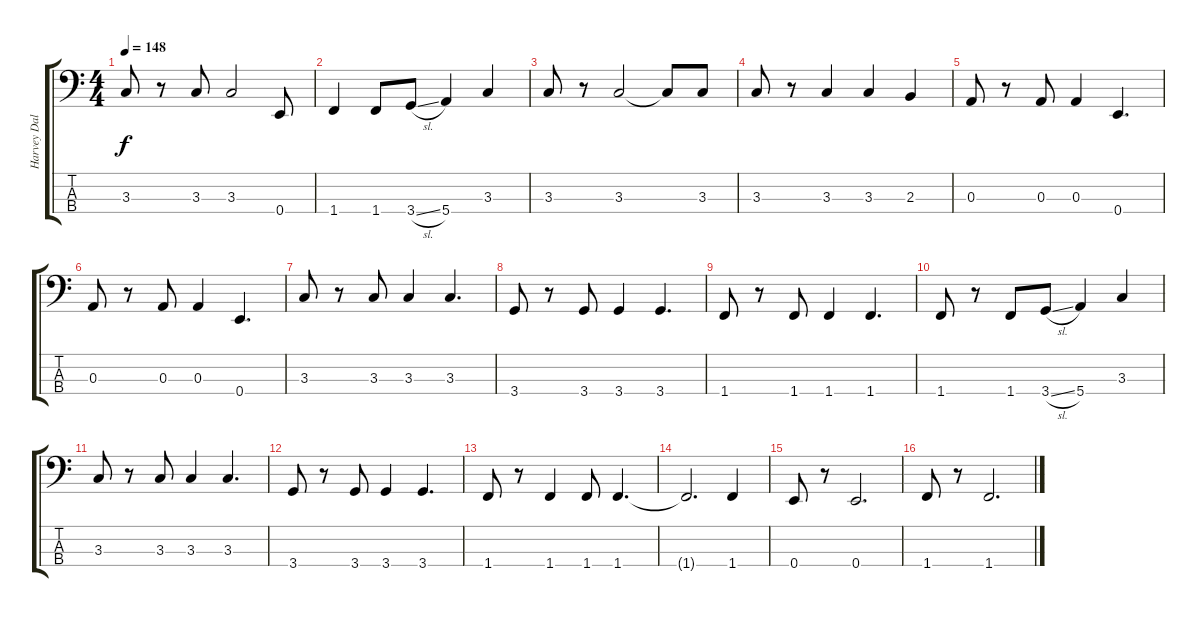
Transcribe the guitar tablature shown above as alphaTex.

\track ("Harvey Dalton Arnold Bass" "Harvey Dal") {instrument electricbassfinger}
\staff {score tabs}
\tuning (G2 D2 A1 E1) {hide}
\ts (4 4)
\tempo 148
\clef f4
\ks c
3.3.8{dy f} r.8 3.3.8 3.3.2 0.4.8 |
1.4.4 1.4.8 3.4{sl}.8 5.4.4 3.3.4 |
3.3.8 r.8 3.3.2 3.3{t}.8 3.3.8 |
3.3.8 r.8 3.3.4 3.3.4 2.3.4 |
0.3.8 r.8 0.3.8 0.3.4 0.4.4{d} |
0.3.8 r.8 0.3.8 0.3.4 0.4.4{d} |
3.3.8 r.8 3.3.8 3.3.4 3.3.4{d} |
3.4.8 r.8 3.4.8 3.4.4 3.4.4{d} |
1.4.8 r.8 1.4.8 1.4.4 1.4.4{d} |
1.4.8 r.8 1.4.8 3.4{sl}.8 5.4.4 3.3.4 |
3.3.8 r.8 3.3.8 3.3.4 3.3.4{d} |
3.4.8 r.8 3.4.8 3.4.4 3.4.4{d} |
1.4.8 r.8 1.4.4 1.4.8 1.4.4{d} |
1.4{t}.2{d} 1.4.4 |
0.4.8 r.8 0.4.2{d} |
1.4.8 r.8 1.4.2{d}
